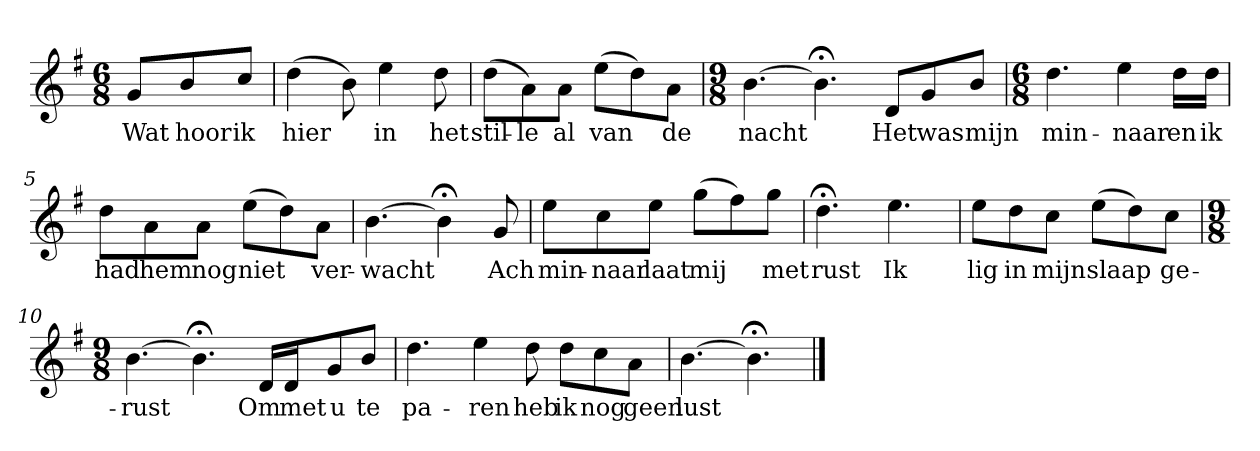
**kern	**text
*part1	*part1
*staff1	*staff1
*k[f#]	*
*G:	*
*M6/8	*
*MM120	*
=	=
8gL	Wat
8b	hoor
8ccJ	ik
=1	=1
(4dd	hier
8b)	.
4ee	in
8dd	het
=2	=2
(8ddL	stil-
8a)	-le
8aJ	al
(8eeL	van
8dd)	.
8aJ	de
=3	=3
*M9/8	*
[4.b	nacht
4.b;<]	.
8dL	Het
8g	was
8bJ	mijn
=4	=4
*M6/8	*
4.dd	min-
4ee	-naar
16ddLL	en
16ddJJ	ik
=5	=5
8ddL	had
8a	hem
8aJ	nog
(8eeL	niet
8dd)	.
8aJ	ver-
=6	=6
[4.b	-wacht
4b;<]	.
8g	Ach
=7	=7
8eeL	min-
8cc	-naar
8eeJ	laat
(8ggL	mij
8ff#)	.
8ggJ	met
=8	=8
4.dd;<	rust
4.ee	Ik
=9	=9
8eeL	lig
8dd	in
8ccJ	mijn
(8eeL	slaap
8dd)	.
8ccJ	ge-
=10	=10
*M9/8	*
[4.b	-rust
4.b;<]	.
16dLL	Om
16dJ	met
8g	u
8bJ	te
=11	=11
4.dd	pa-
4ee	-ren
8dd	heb
8ddL	ik
8cc	nog
8aJ	geen
=12	=12
[4.b	lust
4.b;<]	.
==	==
*-	*-
